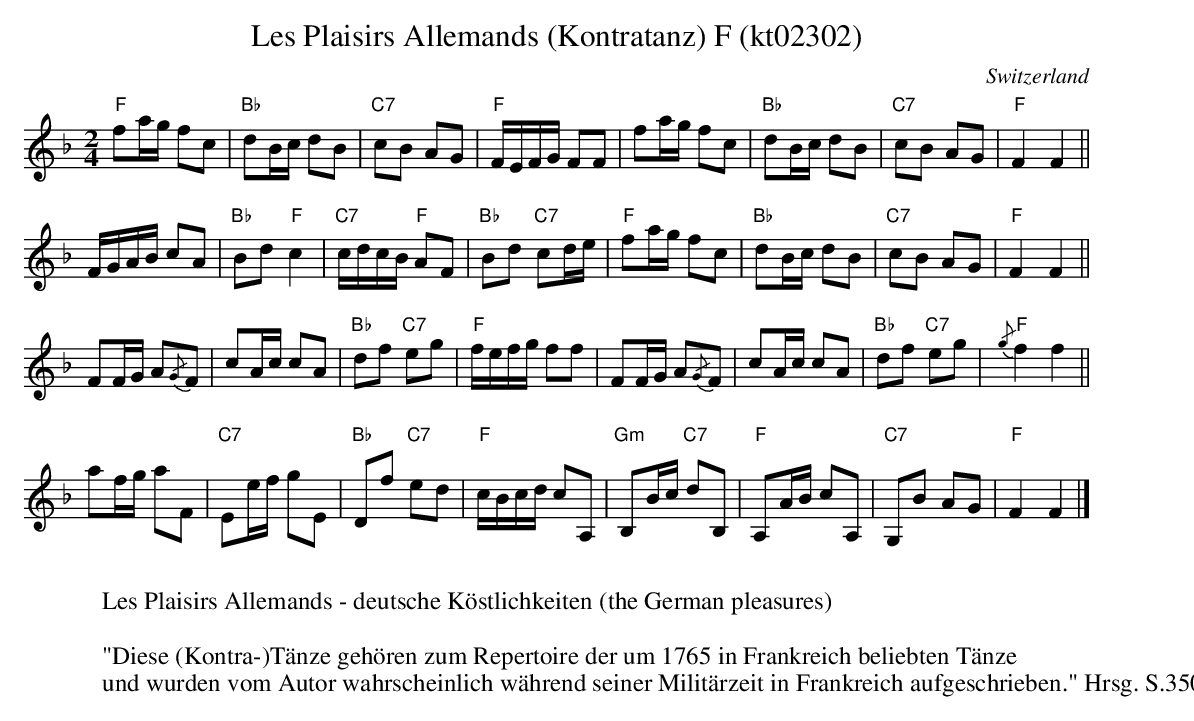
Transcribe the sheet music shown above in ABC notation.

X:1
T:Les Plaisirs Allemands (Kontratanz) F (kt02302)
O:Switzerland
M:2/4
L:1/8
K:F major
"F"fa/g/ fc | "Bb"dB/c/ dB | "C7"cB AG | "F"F/E/F/G/ FF | fa/g/ fc | "Bb"dB/c/ dB | "C7"cB AG | "F"F2F2 ||
F/G/A/B/ cA |  "Bb"Bd"F"c2 | "C7"c/d/c/B/ "F"AF | "Bb"Bd "C7"cd/e/ | "F"fa/g/ fc | "Bb"dB/c/ dB | "C7"cB AG | "F"F2F2 ||
FF/G/ A{/G}F | cA/c/ cA | "Bb"df "C7"eg | "F"f/e/f/g/ ff | FF/G/ A{/G}F | cA/c/ cA | "Bb"df "C7"eg | {/g}"F"f2f2 ||
af/g/ aF | "C7"Ee/f/ gE | "Bb"Df "C7"ed | "F"c/B/c/d/ cA, | "Gm"B,B/c/ "C7"dB, | "F"A,A/B/ cA, | "C7"G,B AG | "F"F2F2 |]
W:
W:Les Plaisirs Allemands - deutsche Köstlichkeiten (the German pleasures)
W:
W:"Diese (Kontra-)Tänze gehören zum Repertoire der um 1765 in Frankreich beliebten Tänze
W:und wurden vom Autor wahrscheinlich während seiner Militärzeit in Frankreich aufgeschrieben." Hrsg. S.350
